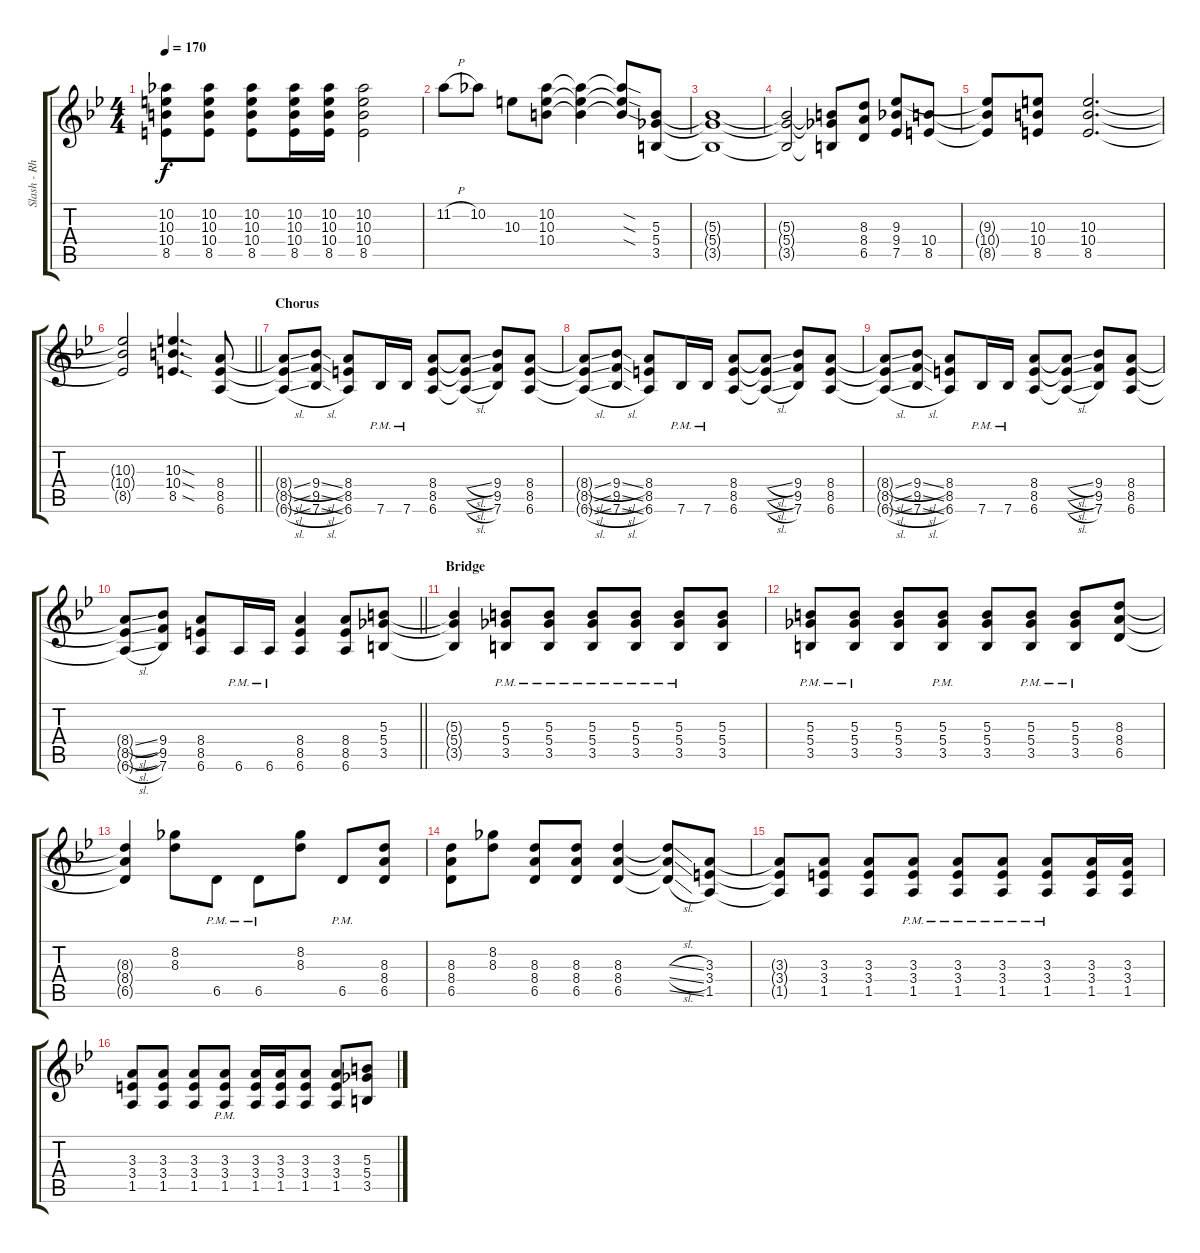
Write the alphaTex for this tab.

\track ("Slash - Rhytm Guitar" "Slash - Rh") {instrument distortionguitar}
\staff {score tabs}
\tuning (Eb4 Bb3 Gb3 Db3 Ab2 Eb2) {hide}
\ts (4 4)
\tempo 170
\clef g2
\ks bb
(10.2{t} 10.3{t} 10.4{t} 8.5{t}).8{dy f} (10.2 10.3 10.4 8.5).8 (10.2 10.3 10.4 8.5).8 (10.2 10.3 10.4 8.5).16 (10.2 10.3 10.4 8.5).16 (10.2 10.3 10.4 8.5).2 |
11.2{h}.8 10.2.8 10.3.8 (10.2 10.3 10.4).8 (10.2{t} 10.3{t} 10.4{t}).4 (10.2{sod t} 10.3{sod t} 10.4{sod t}).8 (5.3 5.4 3.5).8 |
(5.3{t} 5.4{t} 3.5{t}).1 |
(5.3{t} 5.4{t} 3.5{t}).2 (5.3{t} 5.4{t} 3.5{t}).8 (8.3 8.4 6.5).8 (9.3 9.4 7.5).8 (10.4 8.5).8 |
(9.3{t} 10.4{t} 8.5{t}).8 (10.3 10.4 8.5).8 (10.3 10.4 8.5).2{d} |
\barLineRight lightlight
(10.3{t} 10.4{t} 8.5{t}).2 (10.3{sod} 10.4{sod} 8.5{sod}).4{d} (8.4 8.5 6.6).8 |
\section ("" "Chorus")
(8.4{sl t} 8.5{sl t} 6.6{sl t}).8 (9.4{sl} 9.5{sl} 7.6{sl}).8 (8.4 8.5 6.6).8 7.6{pm}.16 7.6{pm}.16 (8.4 8.5 6.6).8 (8.4{sl t} 8.5{sl t} 6.6{sl t}).8 (9.4 9.5 7.6).8 (8.4 8.5 6.6).8 |
(8.4{sl t} 8.5{sl t} 6.6{sl t}).8 (9.4{sl} 9.5{sl} 7.6{sl}).8 (8.4 8.5 6.6).8 7.6{pm}.16 7.6{pm}.16 (8.4 8.5 6.6).8 (8.4{sl t} 8.5{sl t} 6.6{sl t}).8 (9.4 9.5 7.6).8 (8.4 8.5 6.6).8 |
(8.4{sl t} 8.5{sl t} 6.6{sl t}).8 (9.4{sl} 9.5{sl} 7.6{sl}).8 (8.4 8.5 6.6).8 7.6{pm}.16 7.6{pm}.16 (8.4 8.5 6.6).8 (8.4{sl t} 8.5{sl t} 6.6{sl t}).8 (9.4 9.5 7.6).8 (8.4 8.5 6.6).8 |
\barLineRight lightlight
(8.4{sl t} 8.5{sl t} 6.6{sl t}).8 (9.4 9.5 7.6).8 (8.4 8.5 6.6).8 6.6{pm}.16 6.6{pm}.16 (8.4 8.5 6.6).4 (8.4 8.5 6.6).8 (5.3 5.4 3.5).8 |
\section ("" "Bridge")
(5.3{t} 5.4{t} 3.5{t}).4 (5.3{pm} 5.4{pm} 3.5{pm}).8 (5.3{pm} 5.4{pm} 3.5{pm}).8 (5.3{pm} 5.4{pm} 3.5{pm}).8 (5.3{pm} 5.4{pm} 3.5{pm}).8 (5.3{pm} 5.4{pm} 3.5{pm}).8 (5.3 5.4 3.5).8 |
(5.3{pm} 5.4{pm} 3.5{pm}).8 (5.3{pm} 5.4{pm} 3.5{pm}).8 (5.3 5.4 3.5).8 (5.3{pm} 5.4{pm} 3.5{pm}).8 (5.3 5.4 3.5).8 (5.3{pm} 5.4{pm} 3.5{pm}).8 (5.3{pm} 5.4{pm} 3.5{pm}).8 (8.3 8.4 6.5).8 |
(8.3{t} 8.4{t} 6.5{t}).4 (8.2 8.3).8 6.5{pm}.8 6.5{pm}.8 (8.2 8.3).8 6.5{pm}.8 (8.3 8.4 6.5).8 |
(8.3 8.4 6.5).8 (8.2 8.3).8 (8.3 8.4 6.5).8 (8.3 8.4 6.5).8 (8.3 8.4 6.5).4 (8.3{sl t} 8.4{sl t} 6.5{sl t}).8 (3.3 3.4 1.5).8 |
(3.3{t} 3.4{t} 1.5{t}).8 (3.3 3.4 1.5).8 (3.3 3.4 1.5).8 (3.3{pm} 3.4{pm} 1.5{pm}).8 (3.3{pm} 3.4{pm} 1.5{pm}).8 (3.3{pm} 3.4{pm} 1.5{pm}).8 (3.3{pm} 3.4{pm} 1.5{pm}).8 (3.3 3.4 1.5).16 (3.3 3.4 1.5).16 |
(3.3 3.4 1.5).8 (3.3 3.4 1.5).8 (3.3 3.4 1.5).8 (3.3{pm} 3.4{pm} 1.5{pm}).8 (3.3 3.4 1.5).16 (3.3 3.4 1.5).16 (3.3 3.4 1.5).8 (3.3 3.4 1.5).8 (5.3 5.4 3.5).8
